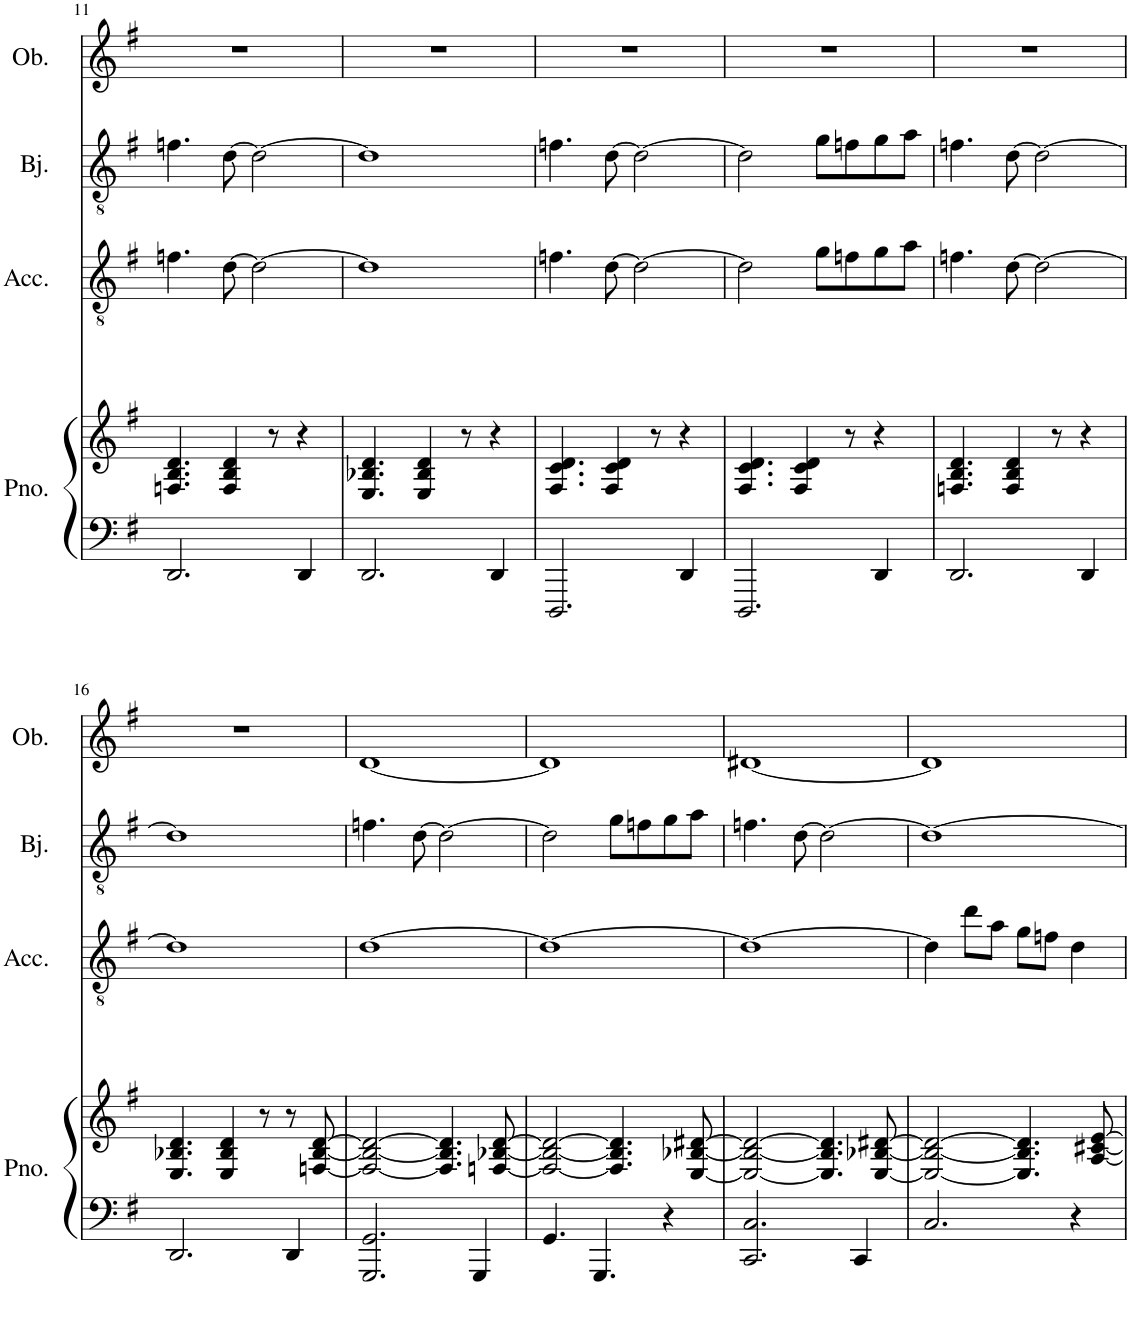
**kern	**kern	**kern	**kern	**kern
*part4	*part4	*part3	*part2	*part1
*staff5	*staff4	*staff3	*staff2	*staff1
*I"Piano	*	*I"Accordion	*I"Banjo	*I"Oboe
*I'Pno.	*	*I'Acc.	*I'Bj.	*I'Ob.
!!LO:PB:g=z
*clefF4	*clefG2	*clefGv2	*clefGv2	*clefG2
*	*	*	*ITrd7c12	*
*k[f#]	*k[f#]	*k[f#]	*k[f#]	*k[f#]
*M2/2	*M2/2	*M2/2	*M2/2	*M2/2
*met(c|)	*met(c|)	*met(c|)	*met(c|)	*met(c|)
=11	=11	=11	=11	=11
2.DD/	4.Fn/ 4.B/ 4.d/	4.fn\	4.fn\	1r
.	4F/ 4B/ 4d/	[8d\	[8d\	.
.	.	2d\_	2d\_	.
.	8r	.	.	.
4DD/	4r	.	.	.
=12	=12	=12	=12	=12
2.DD/	4.E/ 4.B-X/ 4.d/	1d]	1d]	1r
.	4E/ 4B-/ 4d/	.	.	.
.	8r	.	.	.
4DD/	4r	.	.	.
=13	=13	=13	=13	=13
2.DDD/	4.F#/ 4.c/ 4.d/	4.fn\	4.fn\	1r
.	4F#/ 4c/ 4d/	[8d\	[8d\	.
.	.	2d\_	2d\_	.
.	8r	.	.	.
4DD/	4r	.	.	.
=14	=14	=14	=14	=14
2.DDD/	4.F#/ 4.c/ 4.d/	2d\]	2d\]	1r
.	4F#/ 4c/ 4d/	.	.	.
.	.	8g\L	8g\L	.
.	8r	8fn\	8fn\	.
4DD/	4r	8g\	8g\	.
.	.	8a\J	8a\J	.
=15	=15	=15	=15	=15
2.DD/	4.Fn/ 4.B/ 4.d/	4.fn\	4.fn\	1r
.	4F/ 4B/ 4d/	[8d\	[8d\	.
.	.	2d\_	2d\_	.
.	8r	.	.	.
4DD/	4r	.	.	.
!!LO:LB:g=z
=16	=16	=16	=16	=16
2.DD/	4.E/ 4.B-X/ 4.d/	1d]	1d]	1r
.	4E/ 4B-/ 4d/	.	.	.
.	8r	.	.	.
4DD/	8r	.	.	.
.	[8Fn/ [8B-/ [8d/	.	.	.
=17	=17	=17	=17	=17
2.GGG/ 2.GG/	2F/_ 2B-/_ 2d/_	[1d	4.fn\	[1d
.	.	.	[8d\	.
.	4.F/] 4.B-/] 4.d/]	.	2d\_	.
4GGG/	.	.	.	.
.	[8Fn/ [8B-X/ [8d/	.	.	.
=18	=18	=18	=18	=18
4.GG/	2F/_ 2B-/_ 2d/_	1d_	2d\]	1d]
4.GGG/	.	.	.	.
.	4.F/] 4.B-/] 4.d/]	.	8g\L	.
.	.	.	8fn\	.
4r	.	.	8g\	.
.	[8E/ [8B-X/ [8d#X/	.	8a\J	.
=19	=19	=19	=19	=19
2.CC/ 2.C/	2E/_ 2B-/_ 2d#/_	1d_	4.fn\	[1d#X
.	.	.	[8d\	.
.	4.E/] 4.B-/] 4.d#/]	.	2d\_	.
4CC/	.	.	.	.
.	[8E/ [8B-X/ [8d#X/	.	.	.
=20	=20	=20	=20	=20
2.C/	2E/_ 2B-/_ 2d#/_	4d\]	1d_	1d#]
.	.	8dd\L	.	.
.	.	8a\J	.	.
.	4.E/] 4.B-/] 4.d#/]	8g\L	.	.
.	.	8fn\J	.	.
4r	.	4d\	.	.
.	[8A/ [8c#X/ [8e/	.	.	.
=	=	=	=	=
*-	*-	*-	*-	*-
